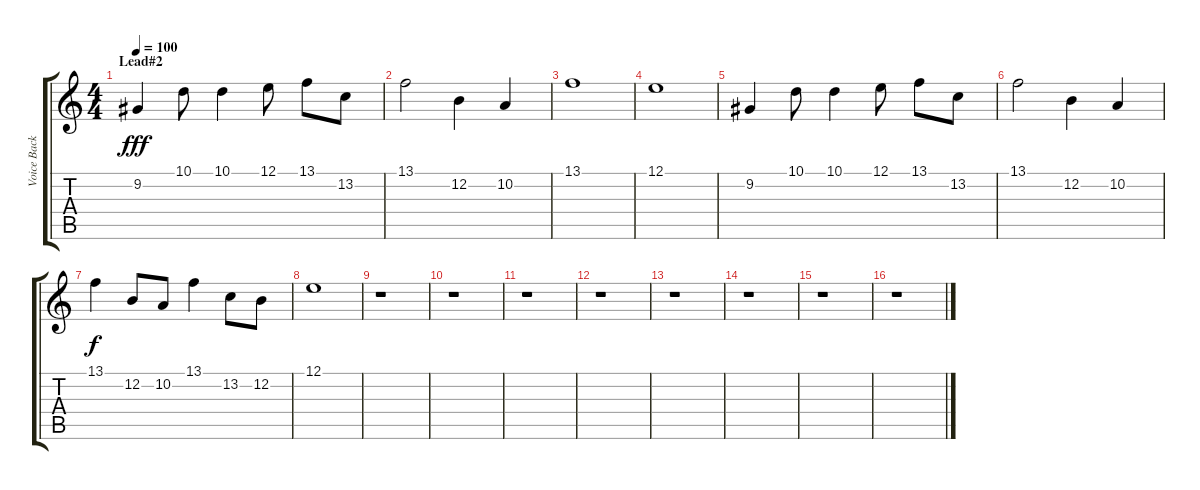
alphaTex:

\track ("Voice Backup" "Voice Back") {instrument tremolostrings}
\staff {score tabs}
\tuning (E4 B3 G3 D3 A2 E2) {hide}
\ts (4 4)
\section ("" "Lead#2")
\tempo 100
\clef g2
\ks c
9.2.4{dy fff} 10.1.8 10.1.4 12.1.8 13.1.8 13.2.8 |
13.1.2 12.2.4 10.2.4 |
13.1.1 |
12.1.1 |
9.2.4 10.1.8 10.1.4 12.1.8 13.1.8 13.2.8 |
13.1.2 12.2.4 10.2.4 |
13.1.4{dy f} 12.2.8 10.2.8 13.1.4 13.2.8 12.2.8 |
12.1.1 |
r.1 |
r.1 |
r.1 |
r.1 |
r.1 |
r.1 |
r.1 |
r.1
